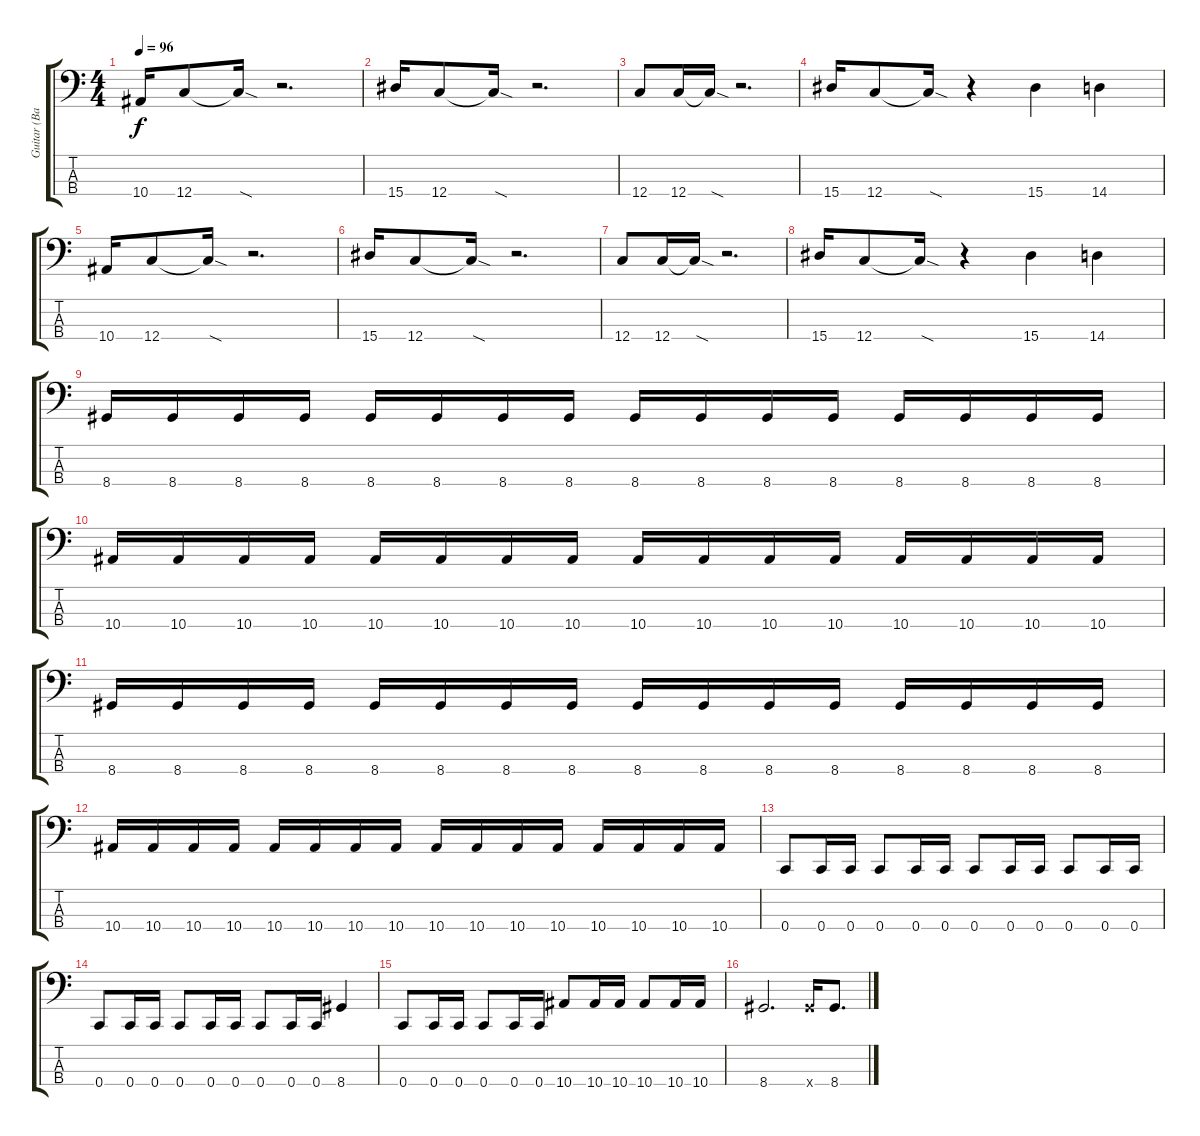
\track ("Guitar (Bass)" "Guitar (Ba") {instrument electricbasspick}
\staff {score tabs}
\tuning (F2 C2 G1 C1) {hide}
\ts (4 4)
\tempo 96
\clef f4
\ks c
10.4.16{dy f} 12.4.8 12.4{sod t}.16 r.2{d} |
15.4.16 12.4.8 12.4{sod t}.16 r.2{d} |
12.4.8 12.4.16 12.4{sod t}.16 r.2{d} |
15.4.16 12.4.8 12.4{sod t}.16 r.4 15.4.4 14.4.4 |
10.4.16 12.4.8 12.4{sod t}.16 r.2{d} |
15.4.16 12.4.8 12.4{sod t}.16 r.2{d} |
12.4.8 12.4.16 12.4{sod t}.16 r.2{d} |
15.4.16 12.4.8 12.4{sod t}.16 r.4 15.4.4 14.4.4 |
8.4.16 8.4.16 8.4.16 8.4.16 8.4.16 8.4.16 8.4.16 8.4.16 8.4.16 8.4.16 8.4.16 8.4.16 8.4.16 8.4.16 8.4.16 8.4.16 |
10.4.16 10.4.16 10.4.16 10.4.16 10.4.16 10.4.16 10.4.16 10.4.16 10.4.16 10.4.16 10.4.16 10.4.16 10.4.16 10.4.16 10.4.16 10.4.16 |
8.4.16 8.4.16 8.4.16 8.4.16 8.4.16 8.4.16 8.4.16 8.4.16 8.4.16 8.4.16 8.4.16 8.4.16 8.4.16 8.4.16 8.4.16 8.4.16 |
10.4.16 10.4.16 10.4.16 10.4.16 10.4.16 10.4.16 10.4.16 10.4.16 10.4.16 10.4.16 10.4.16 10.4.16 10.4.16 10.4.16 10.4.16 10.4.16 |
0.4.8 0.4.16 0.4.16 0.4.8 0.4.16 0.4.16 0.4.8 0.4.16 0.4.16 0.4.8 0.4.16 0.4.16 |
0.4.8 0.4.16 0.4.16 0.4.8 0.4.16 0.4.16 0.4.8 0.4.16 0.4.16 8.4.4 |
0.4.8 0.4.16 0.4.16 0.4.8 0.4.16 0.4.16 10.4.8 10.4.16 10.4.16 10.4.8 10.4.16 10.4.16 |
8.4.2{d} 8.4{x}.16 8.4.8{d}
